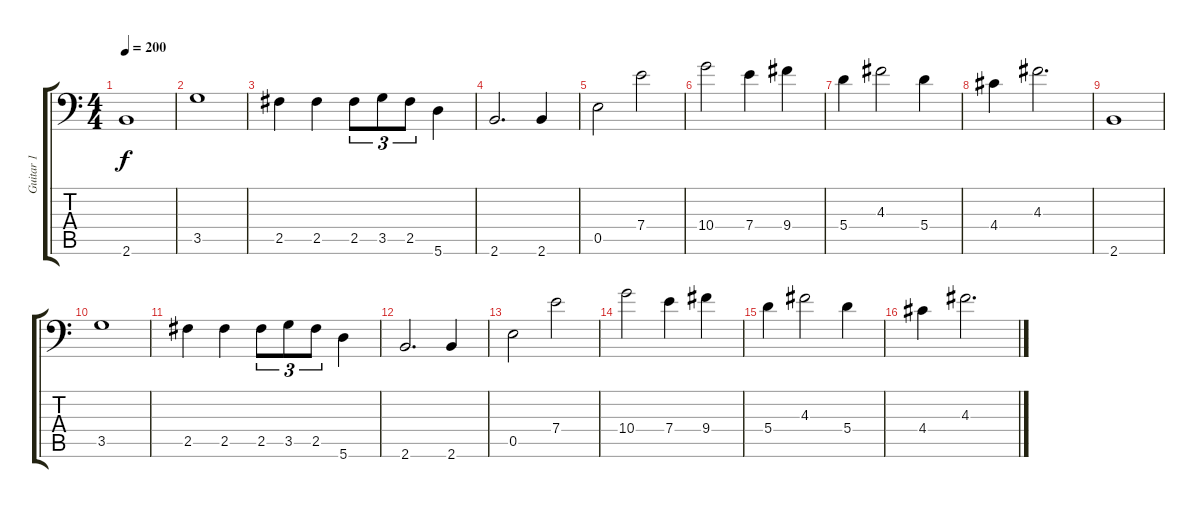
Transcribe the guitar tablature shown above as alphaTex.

\track ("Guitar 1" "Guitar 1") {instrument distortionguitar}
\staff {score tabs}
\tuning (B3 Gb3 D3 A2 E2 A1) {hide}
\ts (4 4)
\tempo 200
\clef f4
\ks c
2.6.1{dy f instrument distortionguitar} |
3.5.1 |
2.5.4 2.5.4 2.5.8{tu (3 2)} 3.5.8{tu (3 2)} 2.5.8{tu (3 2)} 5.6.4 |
2.6.2{d} 2.6.4 |
0.5.2 7.4.2 |
10.4.2 7.4.4 9.4.4 |
5.4.4 4.3.2{instrument guitarharmonics} 5.4.4{instrument distortionguitar} |
4.4.4 4.3.2{d} |
2.6.1{instrument distortionguitar} |
3.5.1 |
2.5.4 2.5.4 2.5.8{tu (3 2)} 3.5.8{tu (3 2)} 2.5.8{tu (3 2)} 5.6.4 |
2.6.2{d} 2.6.4 |
0.5.2 7.4.2 |
10.4.2 7.4.4 9.4.4 |
5.4.4 4.3.2{instrument guitarharmonics} 5.4.4{instrument distortionguitar} |
4.4.4 4.3.2{d}
